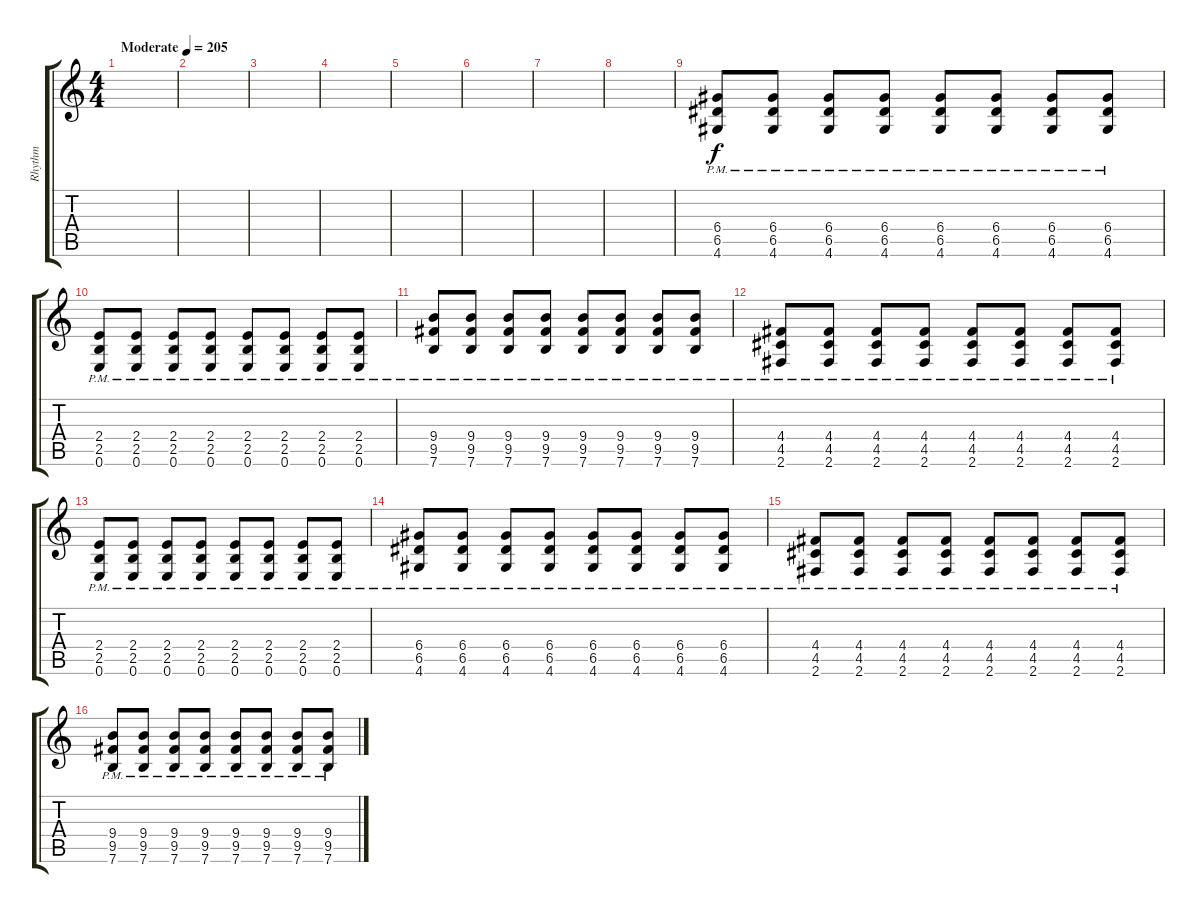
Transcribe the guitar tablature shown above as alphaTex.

\track ("Rhythm" "Rhythm") {instrument overdrivenguitar}
\staff {score tabs}
\tuning (E4 B3 G3 D3 A2 E2) {hide}
\ts (4 4)
\tempo (205 "Moderate")
\clef g2
\ks c
|
|
|
|
|
|
|
|
(6.4{pm} 6.5{pm} 4.6{pm}).8 (6.4{pm} 6.5{pm} 4.6{pm}).8 (6.4{pm} 6.5{pm} 4.6{pm}).8 (6.4{pm} 6.5{pm} 4.6{pm}).8 (6.4{pm} 6.5{pm} 4.6{pm}).8 (6.4{pm} 6.5{pm} 4.6{pm}).8 (6.4{pm} 6.5{pm} 4.6{pm}).8 (6.4{pm} 6.5{pm} 4.6{pm}).8 |
(2.4{pm} 2.5{pm} 0.6{pm}).8 (2.4{pm} 2.5{pm} 0.6{pm}).8 (2.4{pm} 2.5{pm} 0.6{pm}).8 (2.4{pm} 2.5{pm} 0.6{pm}).8 (2.4{pm} 2.5{pm} 0.6{pm}).8 (2.4{pm} 2.5{pm} 0.6{pm}).8 (2.4{pm} 2.5{pm} 0.6{pm}).8 (2.4{pm} 2.5{pm} 0.6{pm}).8 |
(9.4{pm} 9.5{pm} 7.6{pm}).8 (9.4{pm} 9.5{pm} 7.6{pm}).8 (9.4{pm} 9.5{pm} 7.6{pm}).8 (9.4{pm} 9.5{pm} 7.6{pm}).8 (9.4{pm} 9.5{pm} 7.6{pm}).8 (9.4{pm} 9.5{pm} 7.6{pm}).8 (9.4{pm} 9.5{pm} 7.6{pm}).8 (9.4{pm} 9.5{pm} 7.6{pm}).8 |
(4.4{pm} 4.5{pm} 2.6{pm}).8 (4.4{pm} 4.5{pm} 2.6{pm}).8 (4.4{pm} 4.5{pm} 2.6{pm}).8 (4.4{pm} 4.5{pm} 2.6{pm}).8 (4.4{pm} 4.5{pm} 2.6{pm}).8 (4.4{pm} 4.5{pm} 2.6{pm}).8 (4.4{pm} 4.5{pm} 2.6{pm}).8 (4.4{pm} 4.5{pm} 2.6{pm}).8 |
(2.4{pm} 2.5{pm} 0.6{pm}).8 (2.4{pm} 2.5{pm} 0.6{pm}).8 (2.4{pm} 2.5{pm} 0.6{pm}).8 (2.4{pm} 2.5{pm} 0.6{pm}).8 (2.4{pm} 2.5{pm} 0.6{pm}).8 (2.4{pm} 2.5{pm} 0.6{pm}).8 (2.4{pm} 2.5{pm} 0.6{pm}).8 (2.4{pm} 2.5{pm} 0.6{pm}).8 |
(6.4{pm} 6.5{pm} 4.6{pm}).8 (6.4{pm} 6.5{pm} 4.6{pm}).8 (6.4{pm} 6.5{pm} 4.6{pm}).8 (6.4{pm} 6.5{pm} 4.6{pm}).8 (6.4{pm} 6.5{pm} 4.6{pm}).8 (6.4{pm} 6.5{pm} 4.6{pm}).8 (6.4{pm} 6.5{pm} 4.6{pm}).8 (6.4{pm} 6.5{pm} 4.6{pm}).8 |
(4.4{pm} 4.5{pm} 2.6{pm}).8 (4.4{pm} 4.5{pm} 2.6{pm}).8 (4.4{pm} 4.5{pm} 2.6{pm}).8 (4.4{pm} 4.5{pm} 2.6{pm}).8 (4.4{pm} 4.5{pm} 2.6{pm}).8 (4.4{pm} 4.5{pm} 2.6{pm}).8 (4.4{pm} 4.5{pm} 2.6{pm}).8 (4.4{pm} 4.5{pm} 2.6{pm}).8 |
(9.4{pm} 9.5{pm} 7.6{pm}).8 (9.4{pm} 9.5{pm} 7.6{pm}).8 (9.4{pm} 9.5{pm} 7.6{pm}).8 (9.4{pm} 9.5{pm} 7.6{pm}).8 (9.4{pm} 9.5{pm} 7.6{pm}).8 (9.4{pm} 9.5{pm} 7.6{pm}).8 (9.4{pm} 9.5{pm} 7.6{pm}).8 (9.4{pm} 9.5{pm} 7.6{pm}).8
